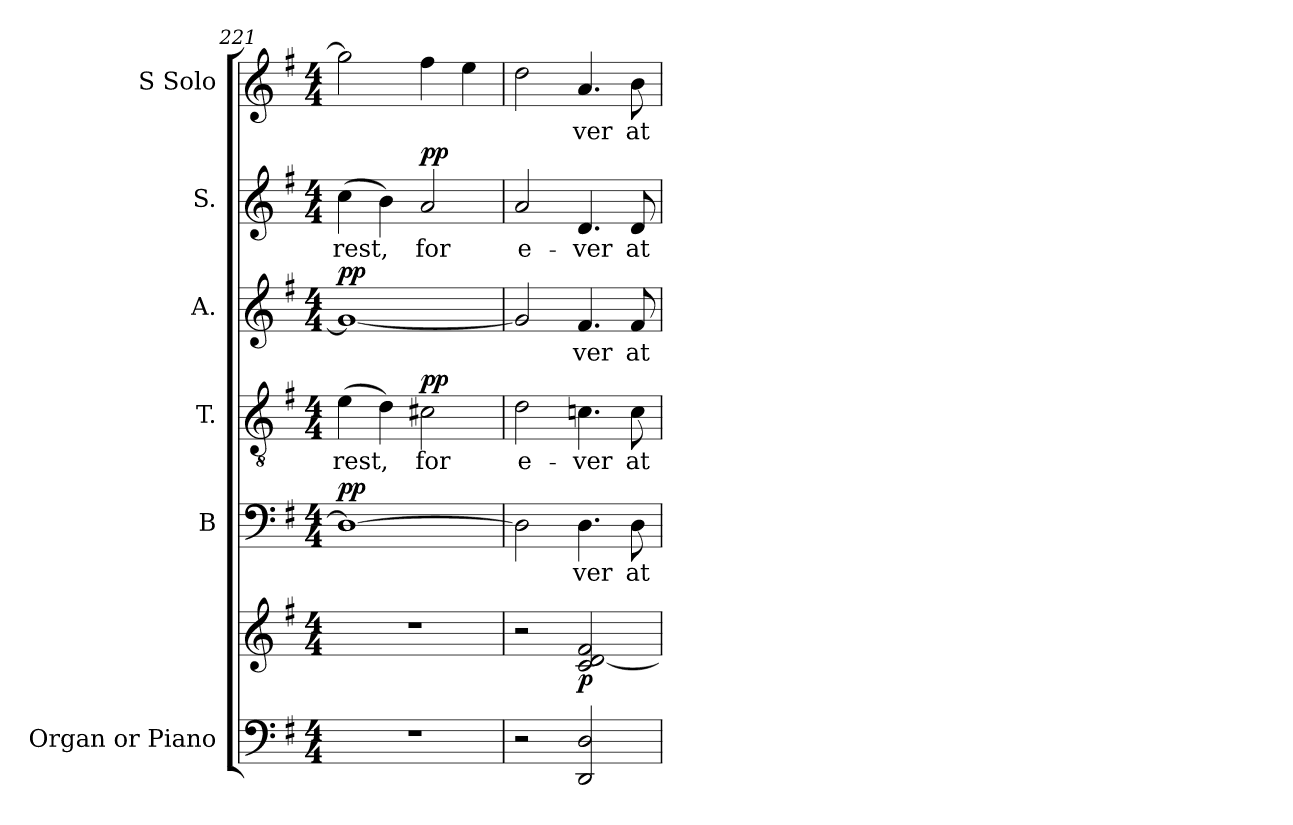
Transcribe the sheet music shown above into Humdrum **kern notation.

**kern	**kern	**dynam	**kern	**text	**dynam	**kern	**text	**dynam	**kern	**text	**dynam	**kern	**text	**dynam	**kern	**text
*part6	*part6	*part6	*part5	*part5	*part5	*part4	*part4	*part4	*part3	*part3	*part3	*part2	*part2	*part2	*part1	*part1
*staff7	*staff6	*staff6/7	*staff5	*staff5	*staff5	*staff4	*staff4	*staff4	*staff3	*staff3	*staff3	*staff2	*staff2	*staff2	*staff1	*staff1
*I"Organ or  Piano	*	*	*I"B	*	*	*I"T.	*	*	*I"A.	*	*	*I"S.	*	*	*I"S    Solo	*
*	*	*	*I'B.	*	*	*I'T.	*	*	*I'A.	*	*	*I'S.	*	*	*I'S.	*
*clefF4	*clefG2	*	*clefF4	*	*	*clefGv2	*	*	*clefG2	*	*	*clefG2	*	*	*clefG2	*
*	*	*	*	*	*	*ITrd7c12	*	*	*	*	*	*	*	*	*	*
*k[f#]	*k[f#]	*	*k[f#]	*	*	*k[f#]	*	*	*k[f#]	*	*	*k[f#]	*	*	*k[f#]	*
*G:	*G:	*	*G:	*	*	*G:	*	*	*G:	*	*	*G:	*	*	*G:	*
*M4/4	*M4/4	*	*M4/4	*	*	*M4/4	*	*	*M4/4	*	*	*M4/4	*	*	*M4/4	*
=221	=221	=221	=221	=221	=221	=221	=221	=221	=221	=221	=221	=221	=221	=221	=221	=221
!	!	!	!	!	!LO:DY:a	!	!	!	!	!	!LO:DY:a	!	!	!	!	!
1r	1r	.	1D_	.	pp	(4E\	rest,	.	1g_	.	pp	(4cc\	rest,	.	2gg\]	.
.	.	.	.	.	.	4D\)	.	.	.	.	.	4b\)	.	.	.	.
!	!	!	!	!	!	!	!	!LO:DY:b	!	!	!	!	!	!LO:DY:b	!	!
.	.	.	.	.	.	2C#X\	for	pp	.	.	.	2a/	for	pp	4ff#\	.
.	.	.	.	.	.	.	.	.	.	.	.	.	.	.	4ee\	.
=222	=222	=222	=222	=222	=222	=222	=222	=222	=222	=222	=222	=222	=222	=222	=222	=222
2r	2r	.	2D\]	.	.	2D\	e-	.	2g/]	.	.	2a/	e-	.	2dd\	.
!	!	!LO:DY:b	!	!	!	!	!	!	!	!	!	!	!	!	!	!
2DD/ 2D/	2c/ [2d/ 2f#/	p	4.D\	-ver	.	4.Cn\	-ver	.	4.f#/	-ver	.	4.d/	-ver	.	4.a/	-ver
.	.	.	8D\	at	.	8C\	at	.	8f#/	at	.	8d/	at	.	8b\	at
=	=	=	=	=	=	=	=	=	=	=	=	=	=	=	=	=
*-	*-	*-	*-	*-	*-	*-	*-	*-	*-	*-	*-	*-	*-	*-	*-	*-
